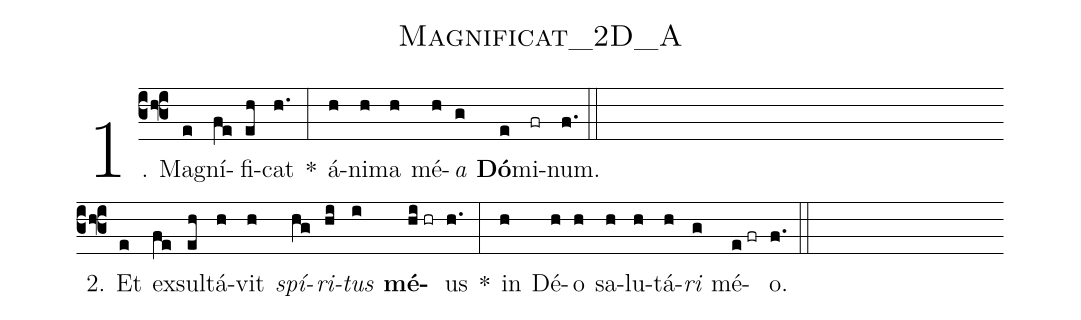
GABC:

name:Magnificat_2D_A;
%%
(c3@f3)1. Ma(e)gní(fe)fi(eh)cat(h.) *(:) á(h)ni(h)ma(h) mé(h)<i>a</i>(g) <b>Dó</b>(e)mi(fr)num.(f.) (::) (Z-)
2. Et(e) ex(fe)sul(eh)tá(h)vit(h) <i>spí(hg)ri(hi)tus</i>(i) <b>mé</b>(hi//hr)us(h.) *(:) in(h) Dé(h)o(h) sa(h)lu(h)tá(h)<i>ri</i>(g) mé(e//fr)o.(f.) (::)
